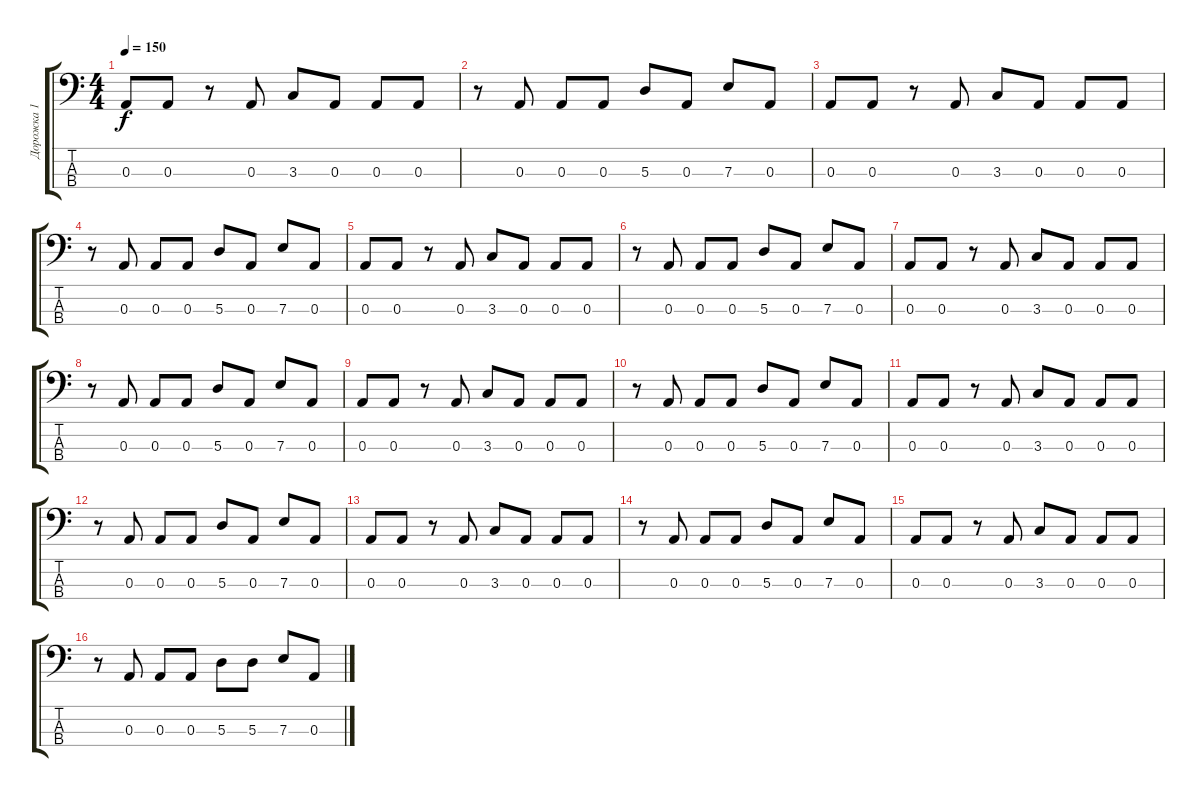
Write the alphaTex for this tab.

\track ("Дорожка 1" "Дорожка 1") {instrument synthbass1}
\staff {score tabs}
\tuning (G2 D2 A1 E1) {hide}
\ts (4 4)
\tempo 150
\clef f4
\ks c
0.3.8{dy f} 0.3.8 r.8 0.3.8 3.3.8 0.3.8 0.3.8 0.3.8 |
r.8 0.3.8 0.3.8 0.3.8 5.3.8 0.3.8 7.3.8 0.3.8 |
0.3.8 0.3.8 r.8 0.3.8 3.3.8 0.3.8 0.3.8 0.3.8 |
r.8 0.3.8 0.3.8 0.3.8 5.3.8 0.3.8 7.3.8 0.3.8 |
0.3.8 0.3.8 r.8 0.3.8 3.3.8 0.3.8 0.3.8 0.3.8 |
r.8 0.3.8 0.3.8 0.3.8 5.3.8 0.3.8 7.3.8 0.3.8 |
0.3.8 0.3.8 r.8 0.3.8 3.3.8 0.3.8 0.3.8 0.3.8 |
r.8 0.3.8 0.3.8 0.3.8 5.3.8 0.3.8 7.3.8 0.3.8 |
0.3.8 0.3.8 r.8 0.3.8 3.3.8 0.3.8 0.3.8 0.3.8 |
r.8 0.3.8 0.3.8 0.3.8 5.3.8 0.3.8 7.3.8 0.3.8 |
0.3.8 0.3.8 r.8 0.3.8 3.3.8 0.3.8 0.3.8 0.3.8 |
r.8 0.3.8 0.3.8 0.3.8 5.3.8 0.3.8 7.3.8 0.3.8 |
0.3.8 0.3.8 r.8 0.3.8 3.3.8 0.3.8 0.3.8 0.3.8 |
r.8 0.3.8 0.3.8 0.3.8 5.3.8 0.3.8 7.3.8 0.3.8 |
0.3.8 0.3.8 r.8 0.3.8 3.3.8 0.3.8 0.3.8 0.3.8 |
r.8 0.3.8 0.3.8 0.3.8 5.3.8 5.3.8 7.3.8 0.3.8
